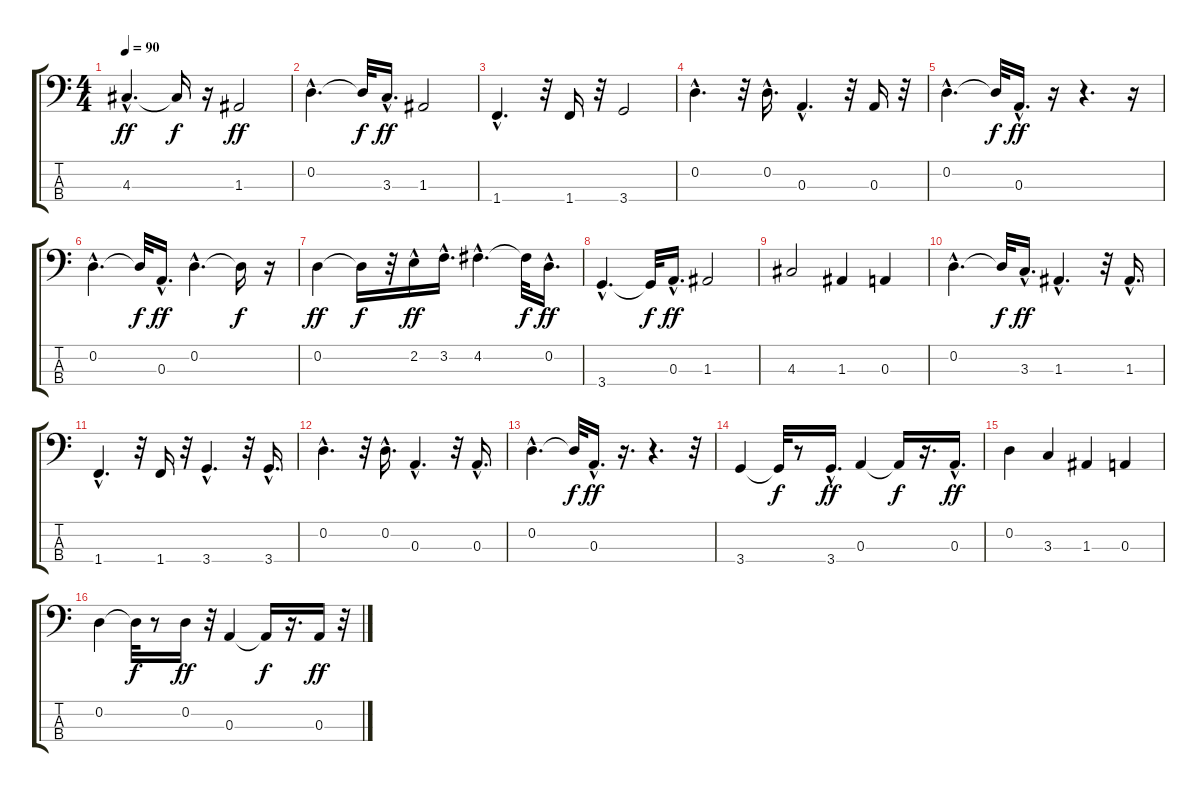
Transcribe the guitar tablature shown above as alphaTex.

\track "" {instrument electricbassfinger}
\staff {score tabs}
\tuning (G2 D2 A1 E1) {hide}
\ts (4 4)
\tempo 90
\clef f4
\ks c
4.3{hac}.4{d dy ff} 4.3{t}.16{dy f} r.16 1.3.2{dy ff} |
0.2{hac}.4{d} 0.2{t}.32{dy f} 3.3{hac}.16{d dy ff} 1.3.2 |
1.4{hac}.4{d} r.32 1.4.16 r.32 3.4.2 |
0.2{hac}.4{d} r.32 0.2{hac}.16{d} 0.3{hac}.4{d} r.32 0.3.16 r.32 |
0.2{hac}.4{d} 0.2{t}.32{dy f} 0.3{hac}.16{d dy ff} r.16 r.4{d} r.16 |
0.2{hac}.4{d} 0.2{t}.32{dy f} 0.3{hac}.16{d dy ff} 0.2{hac}.4{d} 0.2{t}.16{dy f} r.16 |
0.2.4{dy ff} 0.2{t}.16{dy f} r.32 2.2{hac}.16{dy ff} 3.2{hac}.16{d} 4.2{hac}.4{d} 4.2{t}.32{dy f} 0.2{hac}.16{d dy ff} |
3.4{hac}.4{d} 3.4{t}.32{dy f} 0.3{hac}.16{d dy ff} 1.3.2 |
4.3.2 1.3.4 0.3.4 |
0.2{hac}.4{d} 0.2{t}.32{dy f} 3.3{hac}.16{d dy ff} 1.3{hac}.4{d} r.32 1.3{hac}.16{d} |
1.4{hac}.4{d} r.32 1.4.16 r.32 3.4{hac}.4{d} r.32 3.4{hac}.16{d} |
0.2{hac}.4{d} r.32 0.2{hac}.16{d} 0.3{hac}.4{d} r.32 0.3{hac}.16{d} |
0.2{hac}.4{d} 0.2{t}.32{dy f} 0.3{hac}.16{d dy ff} r.16{d} r.4{d} r.32 |
3.4.4 3.4{t}.32{dy f} r.8 3.4{hac}.16{d dy ff} 0.3.4 0.3{t}.16{dy f} r.16{d} 0.3{hac}.16{d dy ff} |
0.2.4 3.3.4 1.3.4 0.3.4 |
0.2.4 0.2{t}.32{dy f} r.8 0.2.16{dy ff} r.32 0.3.4 0.3{t}.16{dy f} r.16{d} 0.3.16{dy ff} r.32
